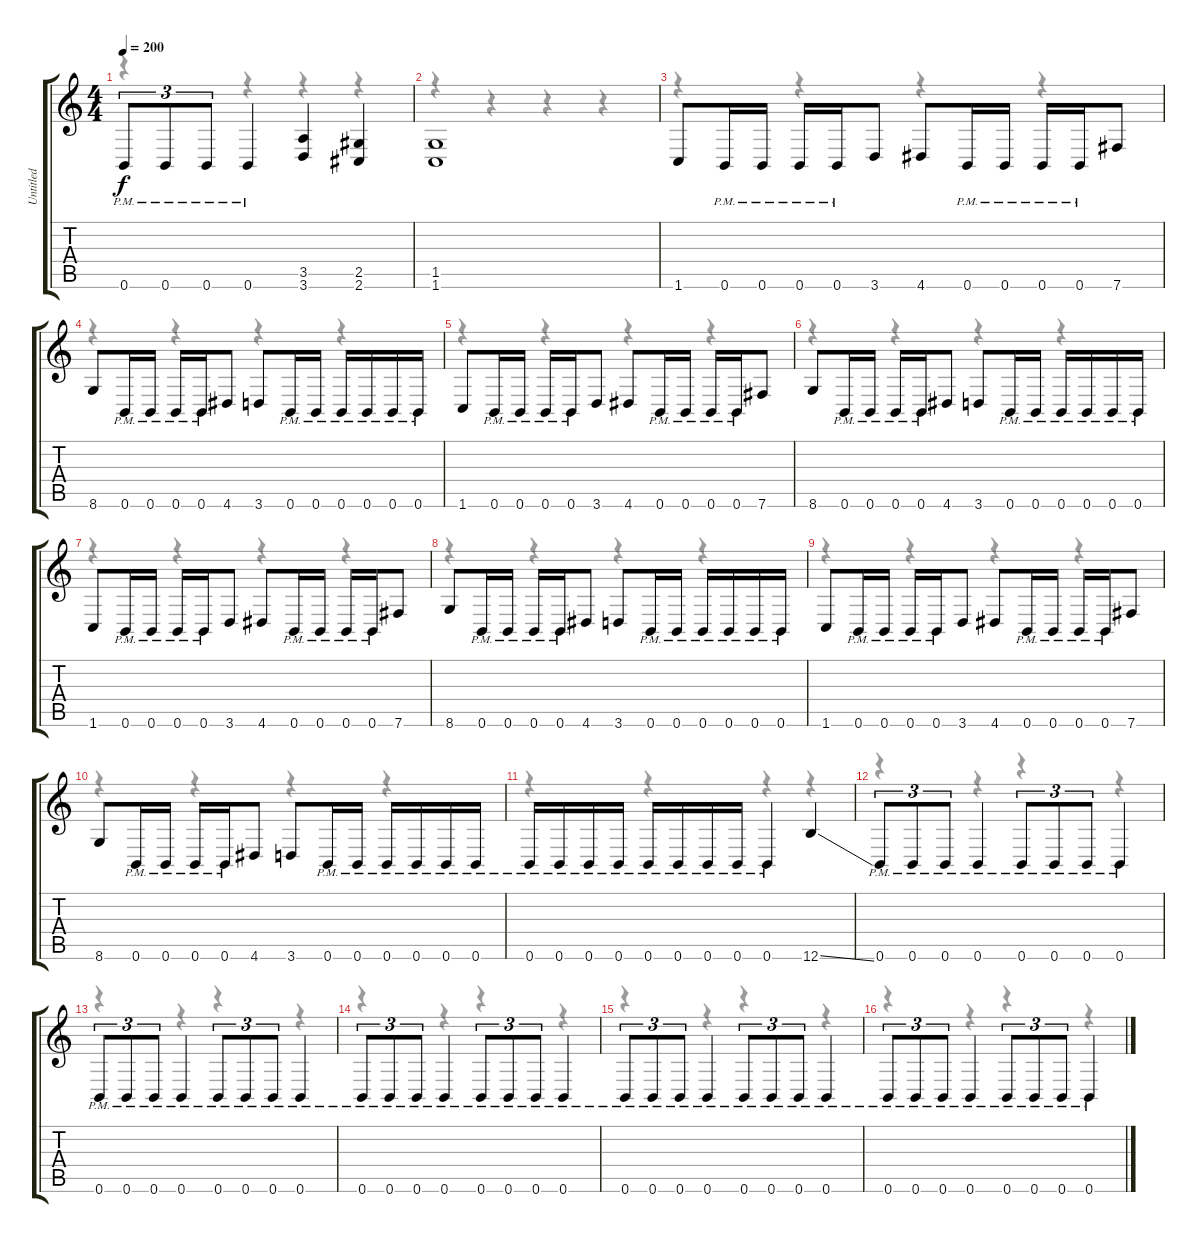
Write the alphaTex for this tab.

\track ("Untitled" "Untitled") {instrument distortionguitar}
\staff {score tabs}
\tuning (Db4 Ab3 E3 B2 Gb2 B1) {hide}
\voice
\ts (4 4)
\tempo 200
\clef g2
\ks c
0.6{pm}.8{tu (3 2) dy f} 0.6{pm}.8{tu (3 2)} 0.6{pm}.8{tu (3 2)} 0.6{pm}.4 (3.5 3.6).4 (2.5 2.6).4 |
(1.5 1.6).1 |
1.6.8 0.6{pm}.16 0.6{pm}.16 0.6{pm}.16 0.6{pm}.16 3.6.8 4.6.8 0.6{pm}.16 0.6{pm}.16 0.6{pm}.16 0.6{pm}.16 7.6.8 |
8.6.8 0.6{pm}.16 0.6{pm}.16 0.6{pm}.16 0.6{pm}.16 4.6.8 3.6.8 0.6{pm}.16 0.6{pm}.16 0.6{pm}.16 0.6{pm}.16 0.6{pm}.16 0.6{pm}.16 |
1.6.8 0.6{pm}.16 0.6{pm}.16 0.6{pm}.16 0.6{pm}.16 3.6.8 4.6.8 0.6{pm}.16 0.6{pm}.16 0.6{pm}.16 0.6{pm}.16 7.6.8 |
8.6.8 0.6{pm}.16 0.6{pm}.16 0.6{pm}.16 0.6{pm}.16 4.6.8 3.6.8 0.6{pm}.16 0.6{pm}.16 0.6{pm}.16 0.6{pm}.16 0.6{pm}.16 0.6{pm}.16 |
1.6.8 0.6{pm}.16 0.6{pm}.16 0.6{pm}.16 0.6{pm}.16 3.6.8 4.6.8 0.6{pm}.16 0.6{pm}.16 0.6{pm}.16 0.6{pm}.16 7.6.8 |
8.6.8 0.6{pm}.16 0.6{pm}.16 0.6{pm}.16 0.6{pm}.16 4.6.8 3.6.8 0.6{pm}.16 0.6{pm}.16 0.6{pm}.16 0.6{pm}.16 0.6{pm}.16 0.6{pm}.16 |
1.6.8 0.6{pm}.16 0.6{pm}.16 0.6{pm}.16 0.6{pm}.16 3.6.8 4.6.8 0.6{pm}.16 0.6{pm}.16 0.6{pm}.16 0.6{pm}.16 7.6.8 |
8.6.8 0.6{pm}.16 0.6{pm}.16 0.6{pm}.16 0.6{pm}.16 4.6.8 3.6.8 0.6{pm}.16 0.6{pm}.16 0.6{pm}.16 0.6{pm}.16 0.6{pm}.16 0.6{pm}.16 |
0.6{pm}.16 0.6{pm}.16 0.6{pm}.16 0.6{pm}.16 0.6{pm}.16 0.6{pm}.16 0.6{pm}.16 0.6{pm}.16 0.6{pm}.4 12.6{ss}.4 |
0.6{pm}.8{tu (3 2)} 0.6{pm}.8{tu (3 2)} 0.6{pm}.8{tu (3 2)} 0.6{pm}.4 0.6{pm}.8{tu (3 2)} 0.6{pm}.8{tu (3 2)} 0.6{pm}.8{tu (3 2)} 0.6{pm}.4 |
0.6{pm}.8{tu (3 2)} 0.6{pm}.8{tu (3 2)} 0.6{pm}.8{tu (3 2)} 0.6{pm}.4 0.6{pm}.8{tu (3 2)} 0.6{pm}.8{tu (3 2)} 0.6{pm}.8{tu (3 2)} 0.6{pm}.4 |
0.6{pm}.8{tu (3 2)} 0.6{pm}.8{tu (3 2)} 0.6{pm}.8{tu (3 2)} 0.6{pm}.4 0.6{pm}.8{tu (3 2)} 0.6{pm}.8{tu (3 2)} 0.6{pm}.8{tu (3 2)} 0.6{pm}.4 |
0.6{pm}.8{tu (3 2)} 0.6{pm}.8{tu (3 2)} 0.6{pm}.8{tu (3 2)} 0.6{pm}.4 0.6{pm}.8{tu (3 2)} 0.6{pm}.8{tu (3 2)} 0.6{pm}.8{tu (3 2)} 0.6{pm}.4 |
0.6{pm}.8{tu (3 2)} 0.6{pm}.8{tu (3 2)} 0.6{pm}.8{tu (3 2)} 0.6{pm}.4 0.6{pm}.8{tu (3 2)} 0.6{pm}.8{tu (3 2)} 0.6{pm}.8{tu (3 2)} 0.6{pm}.4
\voice
\clef g2
\ottava regular
\simile none
\ks c
r.4{dy f} r.4 r.4 r.4 |
r.4 r.4 r.4 r.4 |
r.4 r.4 r.4 r.4 |
r.4 r.4 r.4 r.4 |
r.4 r.4 r.4 r.4 |
r.4 r.4 r.4 r.4 |
r.4 r.4 r.4 r.4 |
r.4 r.4 r.4 r.4 |
r.4 r.4 r.4 r.4 |
r.4 r.4 r.4 r.4 |
r.4 r.4 r.4 r.4 |
r.4 r.4 r.4 r.4 |
r.4 r.4 r.4 r.4 |
r.4 r.4 r.4 r.4 |
r.4 r.4 r.4 r.4 |
r.4 r.4 r.4 r.4
